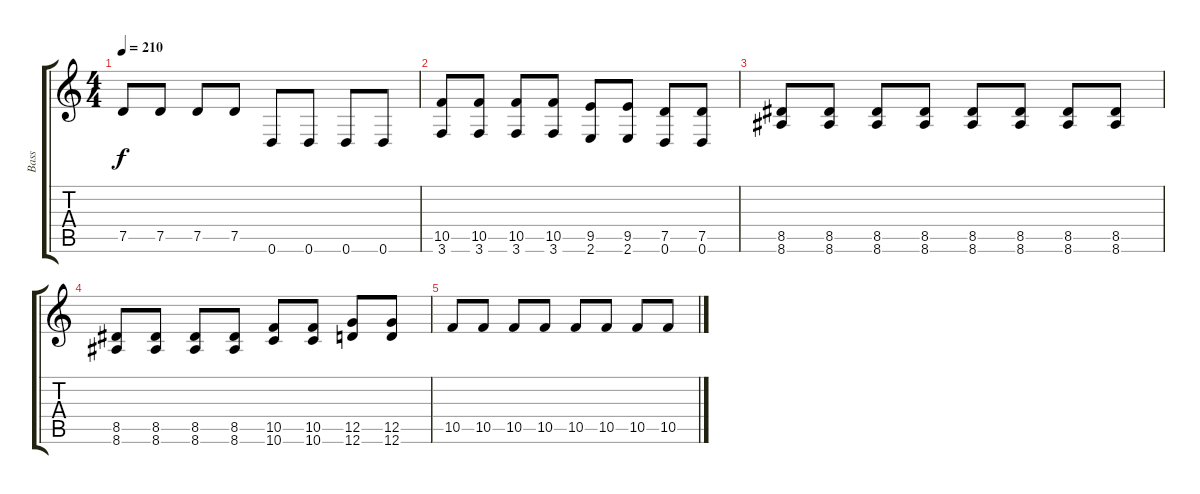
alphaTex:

\track ("Bass" "Bass") {instrument distortionguitar}
\staff {score tabs}
\tuning (D4 A3 F3 C3 G2 D2) {hide}
\ts (4 4)
\tempo 210
\clef g2
\ks c
7.5.8{dy f} 7.5.8 7.5.8 7.5.8 0.6.8 0.6.8 0.6.8 0.6.8 |
(10.5 3.6).8 (10.5 3.6).8 (10.5 3.6).8 (10.5 3.6).8 (9.5 2.6).8 (9.5 2.6).8 (7.5 0.6).8 (7.5 0.6).8 |
(8.5 8.6).8 (8.5 8.6).8 (8.5 8.6).8 (8.5 8.6).8 (8.5 8.6).8 (8.5 8.6).8 (8.5 8.6).8 (8.5 8.6).8 |
(8.5 8.6).8 (8.5 8.6).8 (8.5 8.6).8 (8.5 8.6).8 (10.5 10.6).8 (10.5 10.6).8 (12.5 12.6).8 (12.5 12.6).8 |
10.5.8 10.5.8 10.5.8 10.5.8 10.5.8 10.5.8 10.5.8 10.5.8
